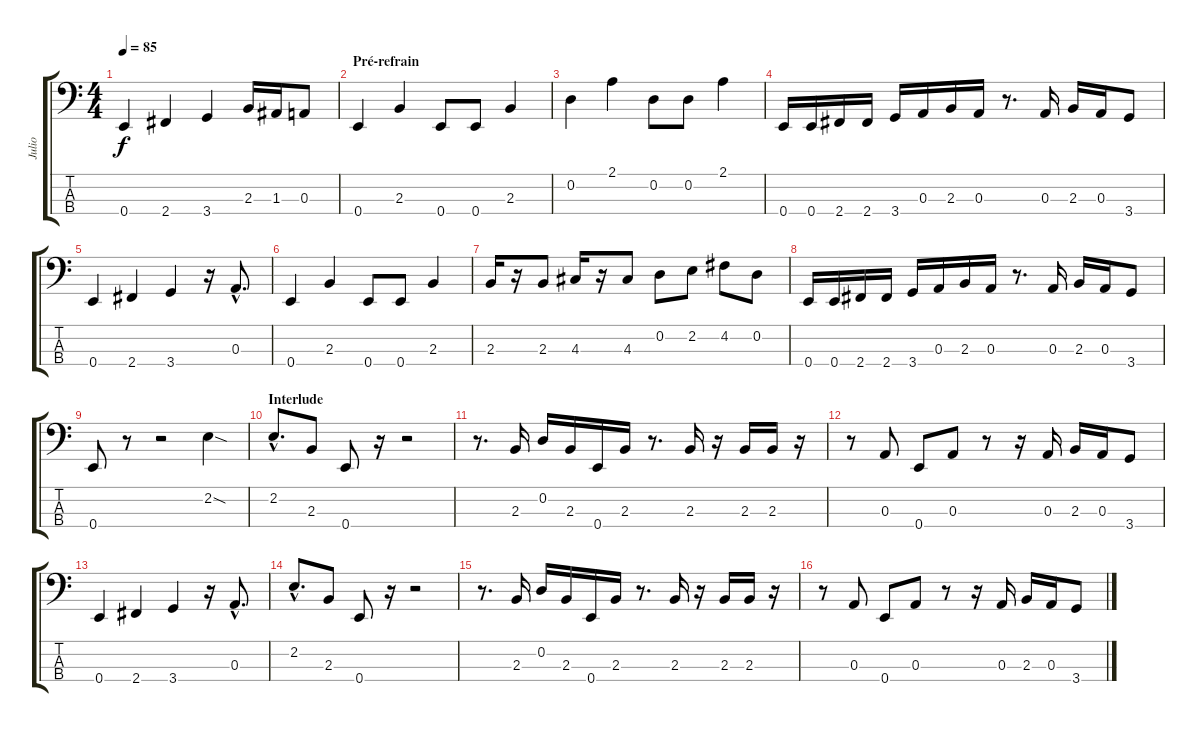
\track ("Julio" "Julio") {instrument electricbassfinger}
\staff {score tabs}
\tuning (G2 D2 A1 E1) {hide}
\ts (4 4)
\tempo 85
\clef f4
\ks c
0.4.4{dy f} 2.4.4 3.4.4 2.3.16 1.3.16 0.3.8 |
\section ("" "Pré-refrain")
0.4.4 2.3.4 0.4.8 0.4.8 2.3.4 |
0.2.4 2.1.4 0.2.8 0.2.8 2.1.4 |
0.4.16 0.4.16 2.4.16 2.4.16 3.4.16 0.3.16 2.3.16 0.3.16 r.8{d} 0.3.16 2.3.16 0.3.16 3.4.8 |
0.4.4 2.4.4 3.4.4 r.16 0.3{hac}.8{d} |
0.4.4 2.3.4 0.4.8 0.4.8 2.3.4 |
2.3.16 r.16 2.3.8 4.3.16 r.16 4.3.8 0.2.8 2.2.8 4.2.8 0.2.8 |
0.4.16 0.4.16 2.4.16 2.4.16 3.4.16 0.3.16 2.3.16 0.3.16 r.8{d} 0.3.16 2.3.16 0.3.16 3.4.8 |
0.4.8 r.8 r.2 2.2{sod}.4 |
\section ("" "Interlude")
2.2{hac}.8{d} 2.3.8 0.4.8 r.16 r.2 |
r.8{d} 2.3.16 0.2.16 2.3.16 0.4.16 2.3.16 r.8{d} 2.3.16 r.16 2.3.16 2.3.16 r.16 |
r.8 0.3.8 0.4.8 0.3.8 r.8 r.16 0.3.16 2.3.16 0.3.16 3.4.8 |
0.4.4 2.4.4 3.4.4 r.16 0.3{hac}.8{d} |
2.2{hac}.8{d} 2.3.8 0.4.8 r.16 r.2 |
r.8{d} 2.3.16 0.2.16 2.3.16 0.4.16 2.3.16 r.8{d} 2.3.16 r.16 2.3.16 2.3.16 r.16 |
r.8 0.3.8 0.4.8 0.3.8 r.8 r.16 0.3.16 2.3.16 0.3.16 3.4.8
